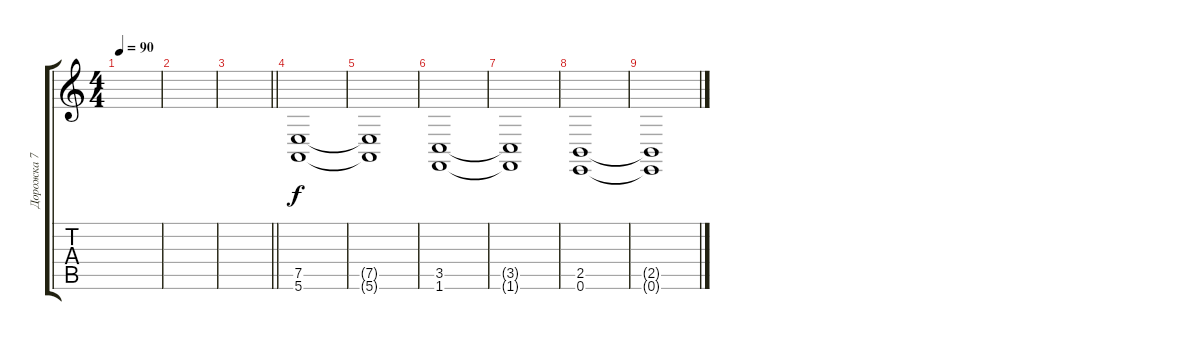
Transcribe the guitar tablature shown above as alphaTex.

\track ("Дорожка 7" "Дорожка 7") {instrument synthstrings1}
\staff {score tabs}
\tuning (E4 B3 G3 D3 A2 E2) {hide}
\ts (4 4)
\tempo 90
\clef g2
\ks c
|
|
\barLineRight lightlight
|
(7.5 5.6).1{volume 8 instrument contrabass} |
(7.5{t} 5.6{t}).1 |
(3.5 1.6).1 |
(3.5{t} 1.6{t}).1 |
(2.5 0.6).1 |
(2.5{t} 0.6{t}).1
